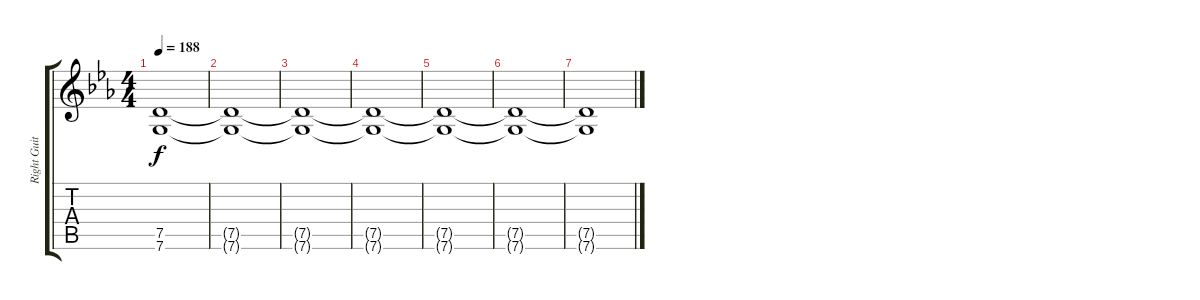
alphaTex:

\track ("Right Guitar" "Right Guit") {instrument distortionguitar}
\staff {score tabs}
\tuning (D4 A3 F3 C3 G2 C2) {hide}
\ts (4 4)
\tempo 188
\clef g2
\ks eb
(7.5{t} 7.6{t}).1{dy f} |
(7.5{t} 7.6{t}).1 |
(7.5{t} 7.6{t}).1 |
(7.5{t} 7.6{t}).1{volume 0} |
(7.5{t} 7.6{t}).1 |
(7.5{t} 7.6{t}).1 |
(7.5{t} 7.6{t}).1
